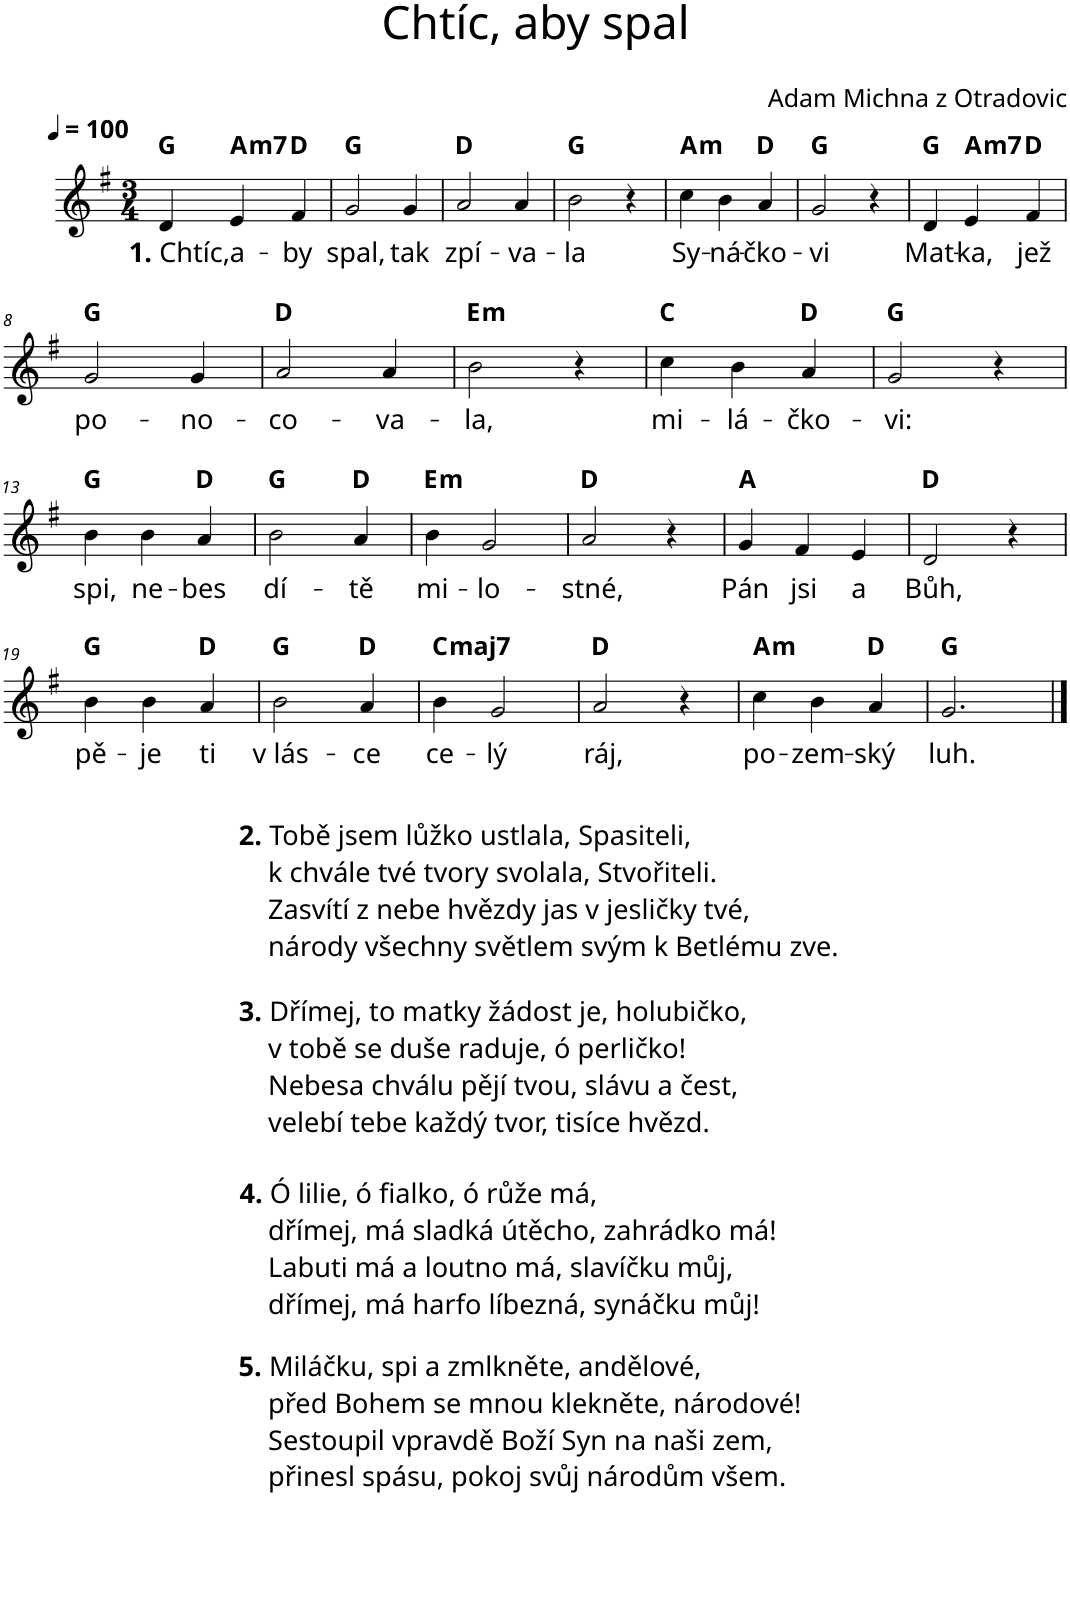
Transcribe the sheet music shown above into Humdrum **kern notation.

**kern	**text	**harte
*part1	*part1	*part1
*staff1	*staff1	*
*I"Piano	*	*
*I'Pno.	*	*
*clefG2	*	*
*k[f#]	*	*
*M3/4	*	*
*MM100	*	*
=1	=1	=1
!	!LO:LY:b	!
4d/	1. Chtíc,	G:maj
!	!LO:LY:b	!LO:H:kt=m7
4e/	a-	A:min7
!	!LO:LY:b	!
4f#/	-by	D:maj
=2	=2	=2
!	!LO:LY:b	!
2g/	spal,	G:maj
!	!LO:LY:b	!
4g/	tak	.
=3	=3	=3
!	!LO:LY:b	!
2a/	zpí-	D:maj
!	!LO:LY:b	!
4a/	-va-	.
=4	=4	=4
!	!LO:LY:b	!
2b\	-la	G:maj
4r	.	.
=5	=5	=5
!	!LO:LY:b	!LO:H:kt=m
4cc\	Sy-	A:min
!	!LO:LY:b	!
4b\	-ná-	.
!	!LO:LY:b	!
4a/	-čko-	D:maj
=6	=6	=6
!	!LO:LY:b	!
2g/	-vi	G:maj
4r	.	.
=7	=7	=7
!	!LO:LY:b	!
4d/	Mat-	G:maj
!	!LO:LY:b	!LO:H:kt=m7
4e/	-ka,	A:min7
!	!LO:LY:b	!
4f#/	jež	D:maj
!!LO:LB:g=z
=8	=8	=8
!	!LO:LY:b	!
2g/	po-	G:maj
!	!LO:LY:b	!
4g/	-no-	.
=9	=9	=9
!	!LO:LY:b	!
2a/	-co-	D:maj
!	!LO:LY:b	!
4a/	-va-	.
=10	=10	=10
!	!LO:LY:b	!LO:H:kt=m
2b\	-la,	E:min
4r	.	.
=11	=11	=11
!	!LO:LY:b	!
4cc\	mi-	C:maj
!	!LO:LY:b	!
4b\	-lá-	.
!	!LO:LY:b	!
4a/	-čko-	D:maj
=12	=12	=12
!	!LO:LY:b	!
2g/	-vi:	G:maj
4r	.	.
!!LO:LB:g=z
=13	=13	=13
!	!LO:LY:b	!
4b\	spi,	G:maj
!	!LO:LY:b	!
4b\	ne-	.
!	!LO:LY:b	!
4a/	-bes	D:maj
=14	=14	=14
!	!LO:LY:b	!
2b\	dí-	G:maj
!	!LO:LY:b	!
4a/	-tě	D:maj
=15	=15	=15
!	!LO:LY:b	!LO:H:kt=m
4b\	mi-	E:min
!	!LO:LY:b	!
2g/	-lo-	.
=16	=16	=16
!	!LO:LY:b	!
2a/	-stné,	D:maj
4r	.	.
=17	=17	=17
!	!LO:LY:b	!
4g/	Pán	A:maj
!	!LO:LY:b	!
4f#/	jsi	.
!	!LO:LY:b	!
4e/	a	.
=18	=18	=18
!	!LO:LY:b	!
2d/	Bůh,	D:maj
4r	.	.
!!LO:LB:g=z
=19	=19	=19
!	!LO:LY:b	!
4b\	pě-	G:maj
!	!LO:LY:b	!
4b\	-je	.
!	!LO:LY:b	!
4a/	ti	D:maj
=20	=20	=20
!	!LO:LY:b	!
2b\	v lás-	G:maj
!	!LO:LY:b	!
4a/	-ce	D:maj
=21	=21	=21
!	!LO:LY:b	!LO:H:kt=maj7
4b\	ce-	C:maj7
!	!LO:LY:b	!
2g/	-lý	.
=22	=22	=22
!	!LO:LY:b	!
2a/	ráj,	D:maj
4r	.	.
=23	=23	=23
!	!LO:LY:b	!LO:H:kt=m
4cc\	po-	A:min
!	!LO:LY:b	!
4b\	-zem-	.
!	!LO:LY:b	!
4a/	-ský	D:maj
=24	=24	=24
!	!LO:LY:b	!
2.g/	luh.	G:maj
==	==	==
*-	*-	*-
